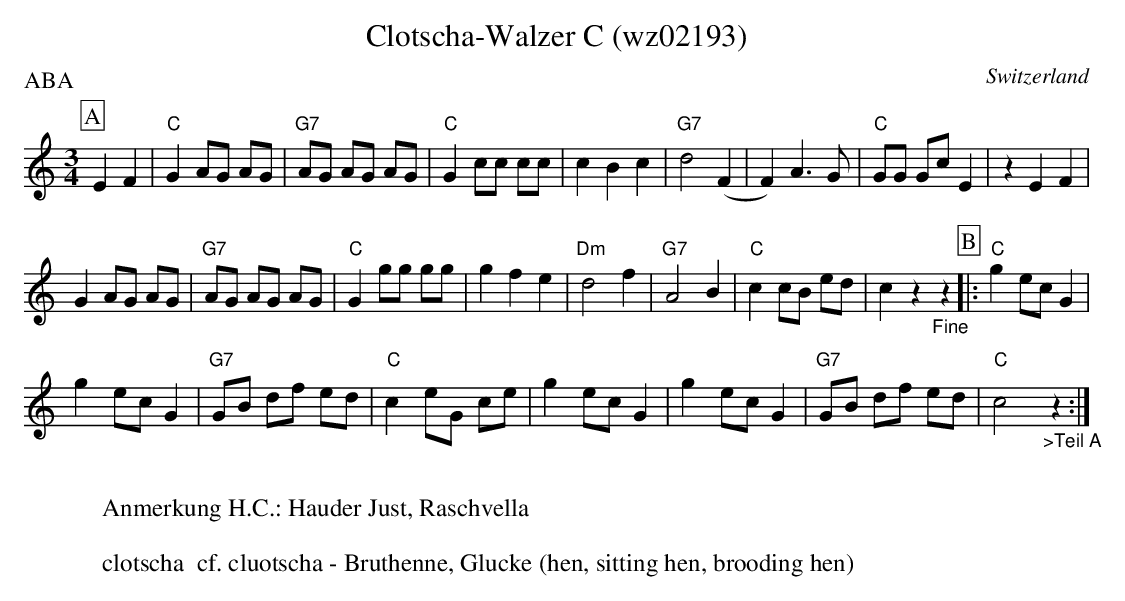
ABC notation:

X:1
T:Clotscha-Walzer C (wz02193)
O:Switzerland
P:ABA
M:3/4
L:1/8
K:C major
[P:A] E2F2 | "C"G2 AG AG | "G7"AG AG AG | "C"G2 cc cc  | c2B2c2 | "G7"d4 (F2 | F2)A3G | "C"GG Gc E2 | z2E2F2 |
G2AG AG | "G7"AG AG AG | "C"G2 gg gg | g2f2e2 | "Dm"d4f2 | "G7"A4B2 | "C"c2 cB ed | c2z2"_Fine"z2 [P:B] |: "C"g2ecG2 |
g2ecG2 | "G7"GB df ed | "C"c2eG ce | g2ecG2 | g2ecG2 | "G7"GB df ed | "C"c4"_>Teil A"z2 :|
W:
W:Anmerkung H.C.: Hauder Just, Raschvella
W:
W:clotscha  cf. cluotscha - Bruthenne, Glucke (hen, sitting hen, brooding hen)
